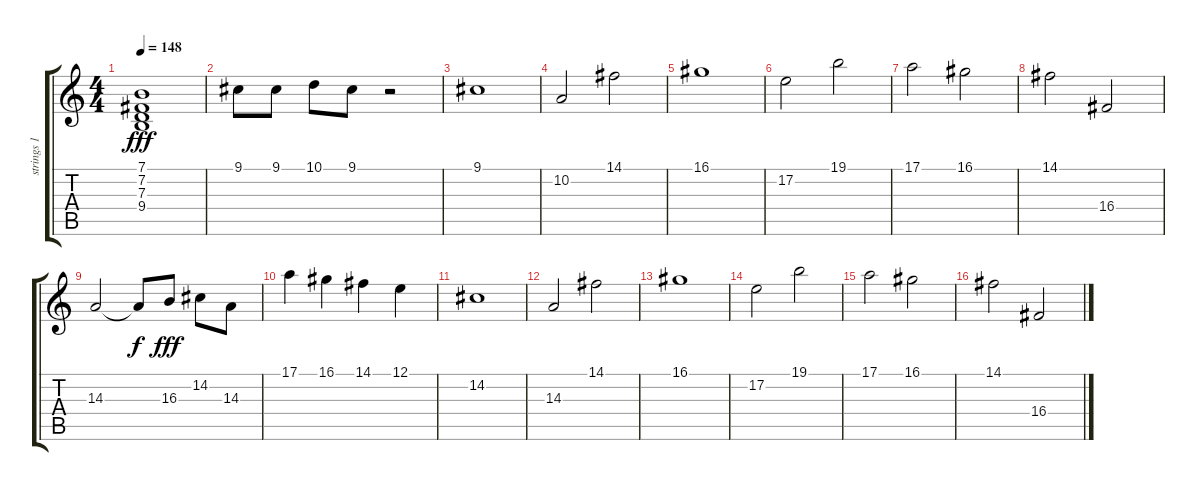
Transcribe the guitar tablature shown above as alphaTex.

\track ("strings 1" "strings 1") {instrument stringensemble1}
\staff {score tabs}
\tuning (E4 B3 G3 D3 A2 E2) {hide}
\ts (4 4)
\tempo 148
\clef g2
\ks c
(7.1 7.2 7.3 9.4).1{dy fff} |
9.1.8 9.1.8 10.1.8 9.1.8 r.2 |
9.1.1 |
10.2.2 14.1.2 |
16.1.1 |
17.2.2 19.1.2 |
17.1.2 16.1.2 |
14.1.2 16.4.2 |
14.3.2 14.3{t}.8{dy f} 16.3.8{dy fff} 14.2.8 14.3.8 |
17.1.4 16.1.4 14.1.4 12.1.4 |
14.2.1 |
14.3.2 14.1.2 |
16.1.1 |
17.2.2 19.1.2 |
17.1.2 16.1.2 |
14.1.2 16.4.2
